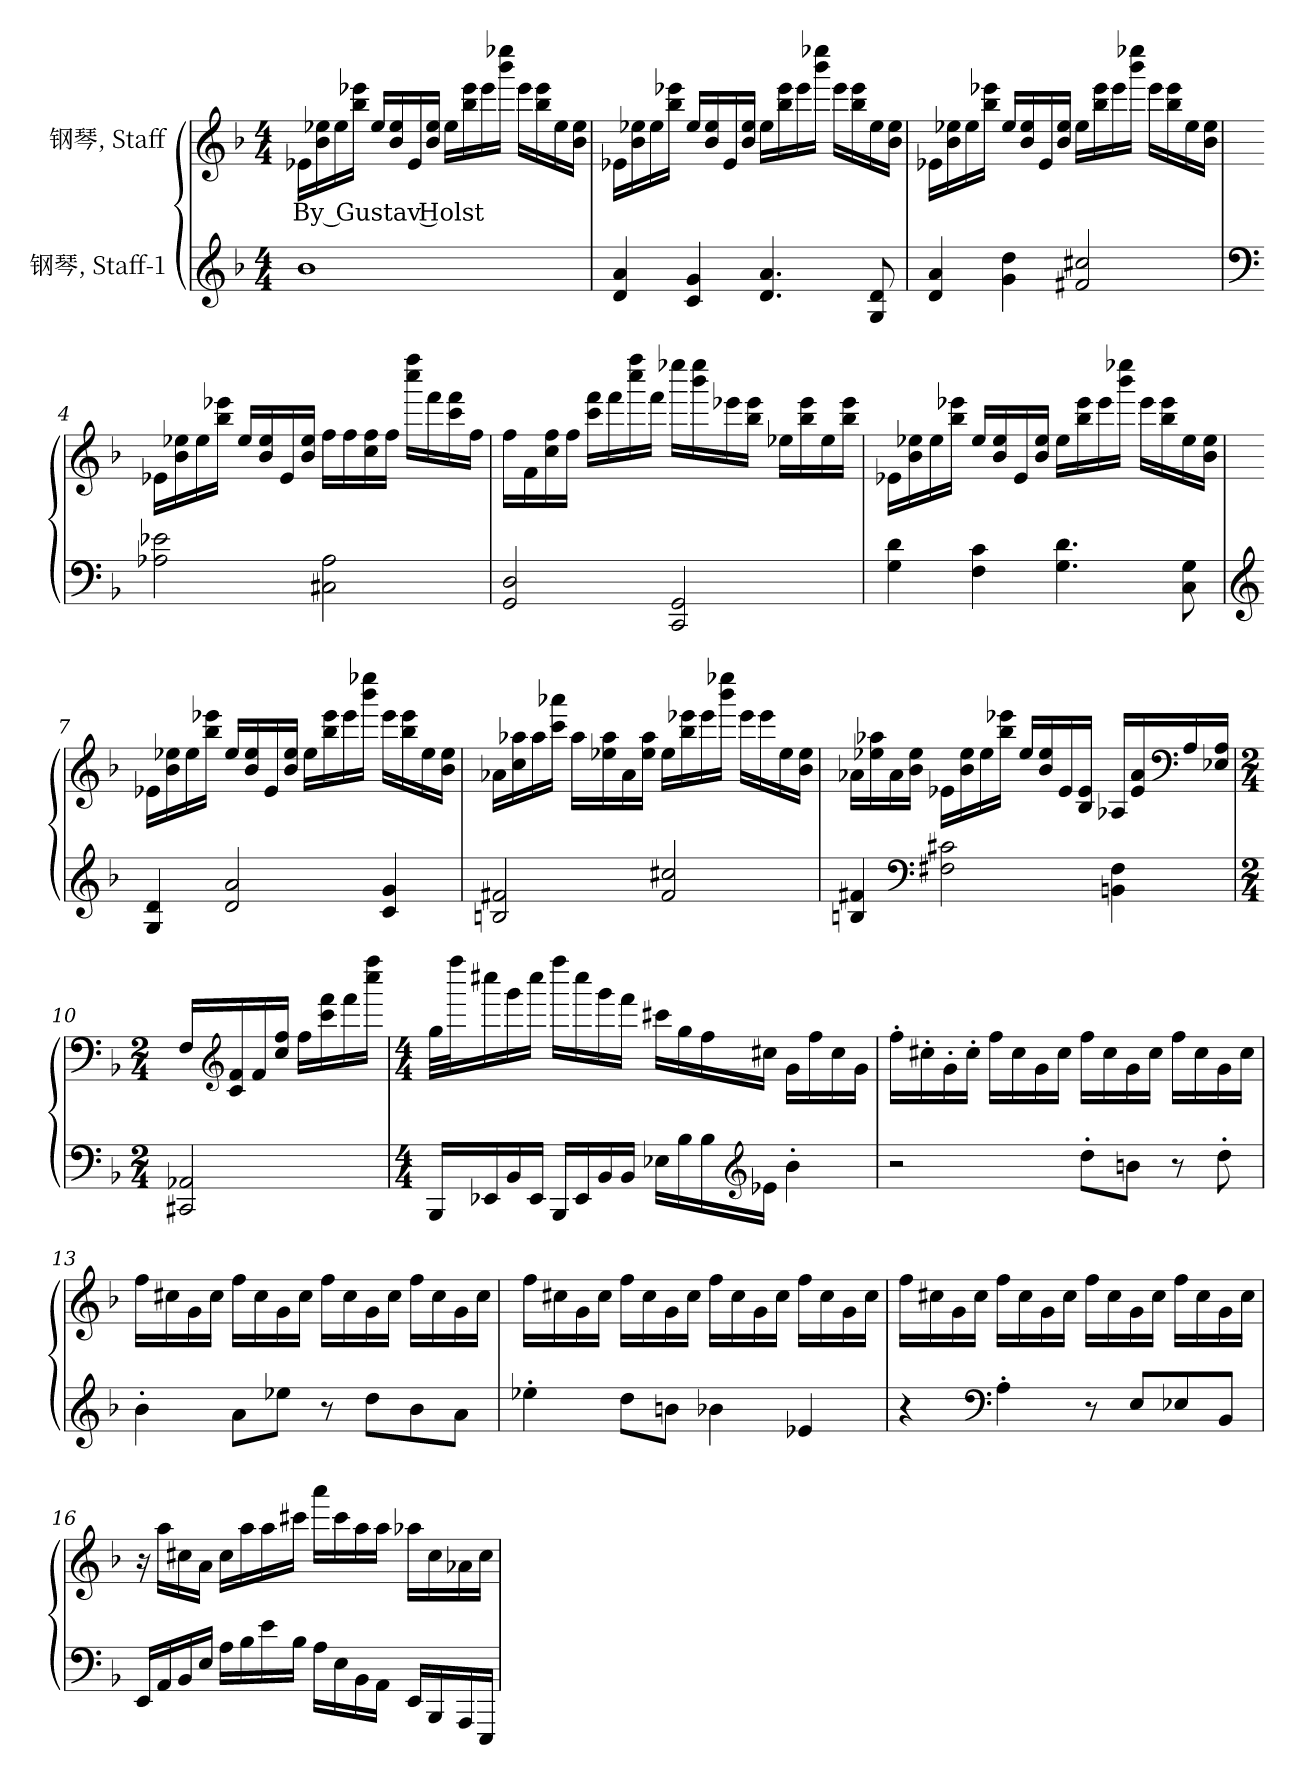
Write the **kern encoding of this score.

**kern	**kern	**text
*part2	*part1	*part1
*staff2	*staff1	*staff1
*I"钢琴, Staff-1	*I"钢琴, Staff	*
*clefG2	*clefG2	*
*k[b-]	*k[b-]	*
*M4/4	*M4/4	*
*MM125	*MM125	*
=1	=1	=1
1b-	16e-X\LL	By Gustav Holst
.	16b-\ 16ee-X\	.
.	16ee-\	.
.	16bb-\ 16eee-X\JJ	.
.	16ee-/LL	.
.	16b-/ 16ee-/	.
.	16e-/	.
.	16b-/ 16ee-/JJ	.
.	16ee-\LL	.
.	16bb-\ 16eee-\	.
.	16eee-\	.
.	16bbb-\ 16eeee-X\JJ	.
.	16eee-\LL	.
.	16bb-\ 16eee-\	.
.	16ee-\	.
.	16b-\ 16ee-\JJ	.
!!LO:LB:g=z
=2	=2	=2
4d/ 4a/	16e-X\LL	.
.	16b-\ 16ee-X\	.
.	16ee-\	.
.	16bb-\ 16eee-X\JJ	.
4c/ 4g/	16ee-/LL	.
.	16b-/ 16ee-/	.
.	16e-/	.
.	16b-/ 16ee-/JJ	.
4.d/ 4.a/	16ee-\LL	.
.	16bb-\ 16eee-\	.
.	16eee-\	.
.	16bbb-\ 16eeee-X\JJ	.
.	16eee-\LL	.
.	16bb-\ 16eee-\	.
8G/ 8d/	16ee-\	.
.	16b-\ 16ee-\JJ	.
=3	=3	=3
4d/ 4a/	16e-X\LL	.
.	16b-\ 16ee-X\	.
.	16ee-\	.
.	16bb-\ 16eee-X\JJ	.
4g\ 4dd\	16ee-/LL	.
.	16b-/ 16ee-/	.
.	16e-/	.
.	16b-/ 16ee-/JJ	.
2f#X/ 2cc#X/	16ee-\LL	.
.	16bb-\ 16eee-\	.
.	16eee-\	.
.	16bbb-\ 16eeee-X\JJ	.
.	16eee-\LL	.
.	16bb-\ 16eee-\	.
.	16ee-\	.
.	16b-\ 16ee-\JJ	.
!!LO:LB:g=z
=4	=4	=4
*clefF4	*	*
2A-X\ 2e-X\	16e-X\LL	.
.	16b-\ 16ee-X\	.
.	16ee-\	.
.	16bb-\ 16eee-X\JJ	.
.	16ee-/LL	.
.	16b-/ 16ee-/	.
.	16e-/	.
.	16b-/ 16ee-/JJ	.
2C#X\ 2A-\	16ff\LL	.
.	16ff\	.
.	16cc\ 16ff\	.
.	16ff\JJ	.
.	16cccc\ 16ffff\LL	.
.	16fff\	.
.	16ccc\ 16fff\	.
.	16ff\JJ	.
=5	=5	=5
2GG/ 2D/	16ff\LL	.
.	16f\	.
.	16cc\ 16ff\	.
.	16ff\JJ	.
.	16ccc\ 16fff\LL	.
.	16fff\	.
.	16cccc\ 16ffff\	.
.	16fff\JJ	.
2CC/ 2GG/	16eeee-X\LL	.
.	16bbb-\ 16eeee-\	.
.	16eee-X\	.
.	16bb-\ 16eee-\JJ	.
.	16ee-X\LL	.
.	16bb-\ 16eee-\	.
.	16ee-\	.
.	16bb-\ 16eee-\JJ	.
!!LO:LB:g=z
=6	=6	=6
4G\ 4d\	16e-X\LL	.
.	16b-\ 16ee-X\	.
.	16ee-\	.
.	16bb-\ 16eee-X\JJ	.
4F\ 4c\	16ee-/LL	.
.	16b-/ 16ee-/	.
.	16e-/	.
.	16b-/ 16ee-/JJ	.
4.G\ 4.d\	16ee-\LL	.
.	16bb-\ 16eee-\	.
.	16eee-\	.
.	16bbb-\ 16eeee-X\JJ	.
.	16eee-\LL	.
.	16bb-\ 16eee-\	.
8C\ 8G\	16ee-\	.
.	16b-\ 16ee-\JJ	.
=7	=7	=7
*clefG2	*	*
4G/ 4d/	16e-X\LL	.
.	16b-\ 16ee-X\	.
.	16ee-\	.
.	16bb-\ 16eee-X\JJ	.
2d/ 2a/	16ee-/LL	.
.	16b-/ 16ee-/	.
.	16e-/	.
.	16b-/ 16ee-/JJ	.
.	16ee-\LL	.
.	16bb-\ 16eee-\	.
.	16eee-\	.
.	16bbb-\ 16eeee-X\JJ	.
4c/ 4g/	16eee-\LL	.
.	16bb-\ 16eee-\	.
.	16ee-\	.
.	16b-\ 16ee-\JJ	.
!!LO:LB:g=z
=8	=8	=8
2Bn/ 2f#X/	16a-X\LL	.
.	16cc\ 16aa-X\	.
.	16aa-\	.
.	16ccc\ 16aaa-X\JJ	.
.	16aa-\LL	.
.	16ee-X\ 16aa-\	.
.	16a-\	.
.	16ee-\ 16aa-\JJ	.
2f#/ 2cc#X/	16ee-\LL	.
.	16bb-\ 16eee-X\	.
.	16eee-\	.
.	16bbb-\ 16eeee-X\JJ	.
.	16eee-\LL	.
.	16eee-\	.
.	16ee-\	.
.	16b-\ 16ee-\JJ	.
!!LO:LB:g=z
=9	=9	=9
4Bn/ 4f#X/	16a-X\LL	.
.	16ee-X\ 16aa-X\	.
.	16a-\	.
.	16b-\ 16ee-\JJ	.
*clefF4	*	*
2F#X\ 2c#X\	16e-X\LL	.
.	16b-\ 16ee-\	.
.	16ee-\	.
.	16bb-\ 16eee-X\JJ	.
.	16ee-/LL	.
.	16b-/ 16ee-/	.
.	16e-/	.
.	16B-/ 16e-/JJ	.
4BBn\ 4F#\	16A-X/LL	.
.	16e-/ 16a-/	.
*	*clefF4	*
.	16A-/	.
.	16E-X/ 16A-/JJ	.
=10	=10	=10
*M2/4	*M2/4	*
*	*MM130	*
2CC#X/ 2AA-X/	16F/LL	.
*	*clefG2	*
.	16c/ 16f/	.
.	16f/	.
.	16cc/ 16ff/JJ	.
.	16ff\LL	.
.	16ccc\ 16fff\	.
.	16fff\	.
.	16cccc\ 16ffff\JJ	.
!!LO:PB:g=z
=11	=11	=11
*M4/4	*M4/4	*
16BBB-/LL	32gg\LLL	.
.	32ffff\J	.
16EE-X/	16cccc#X\	.
16BB-/	16ggg\	.
16EE-/JJ	16cccc#\JJ	.
16BBB-/LL	16ffff\LL	.
16EE-/	16cccc#\	.
16BB-/	16ggg\	.
16BB-/JJ	16fff\JJ	.
16E-X\LL	16ccc#X\LL	.
16B-\	16gg\	.
16B-\	16ff\	.
*clefG2	*	*
16e-X\JJ	16cc#X\JJ	.
4b-'\	16g\LL	.
.	16ff\	.
.	16cc#\	.
.	16g\JJ	.
=12	=12	=12
2r	16ff'\LL	.
.	16cc#X'\	.
.	16g'\	.
.	16cc#'\JJ	.
.	16ff\LL	.
.	16cc#\	.
.	16g\	.
.	16cc#\JJ	.
8dd'\L	16ff\LL	.
.	16cc#\	.
8bn\J	16g\	.
.	16cc#\JJ	.
8r	16ff\LL	.
.	16cc#\	.
8dd'\	16g\	.
.	16cc#\JJ	.
!!LO:LB:g=z
=13	=13	=13
4b-'\	16ff\LL	.
.	16cc#X\	.
.	16g\	.
.	16cc#\JJ	.
8a\L	16ff\LL	.
.	16cc#\	.
8ee-X\J	16g\	.
.	16cc#\JJ	.
8r	16ff\LL	.
.	16cc#\	.
8dd\L	16g\	.
.	16cc#\JJ	.
8b-\	16ff\LL	.
.	16cc#\	.
8a\J	16g\	.
.	16cc#\JJ	.
=14	=14	=14
4ee-X'\	16ff\LL	.
.	16cc#X\	.
.	16g\	.
.	16cc#\JJ	.
8dd\L	16ff\LL	.
.	16cc#\	.
8bn\J	16g\	.
.	16cc#\JJ	.
4b-X\	16ff\LL	.
.	16cc#\	.
.	16g\	.
.	16cc#\JJ	.
4e-X/	16ff\LL	.
.	16cc#\	.
.	16g\	.
.	16cc#\JJ	.
!!LO:LB:g=z
=15	=15	=15
4r	16ff\LL	.
.	16cc#X\	.
.	16g\	.
.	16cc#\JJ	.
*clefF4	*	*
4A'\	16ff\LL	.
.	16cc#\	.
.	16g\	.
.	16cc#\JJ	.
8r	16ff\LL	.
.	16cc#\	.
8E/L	16g\	.
.	16cc#\JJ	.
8E-X/	16ff\LL	.
.	16cc#\	.
8BB-/J	16g\	.
.	16cc#\JJ	.
=16	=16	=16
16EE/LL	16r	.
16AA/	16aa\LL	.
16BB-/	16cc#X\	.
16E/JJ	16a\JJ	.
16A\LL	16cc#\LL	.
16B-\	16aa\	.
16e\	16aa\	.
16B-\JJ	16ccc#X\JJ	.
16A\LL	16aaa\LL	.
16E\	16ccc#\	.
16BB-\	16aa\	.
16AA\JJ	16aa\JJ	.
16EE/LL	16aa-X\LL	.
16BBB-/	16cc#\	.
16AAA/	16a-X\	.
16EEE/JJ	16cc#\JJ	.
=	=	=
*-	*-	*-
